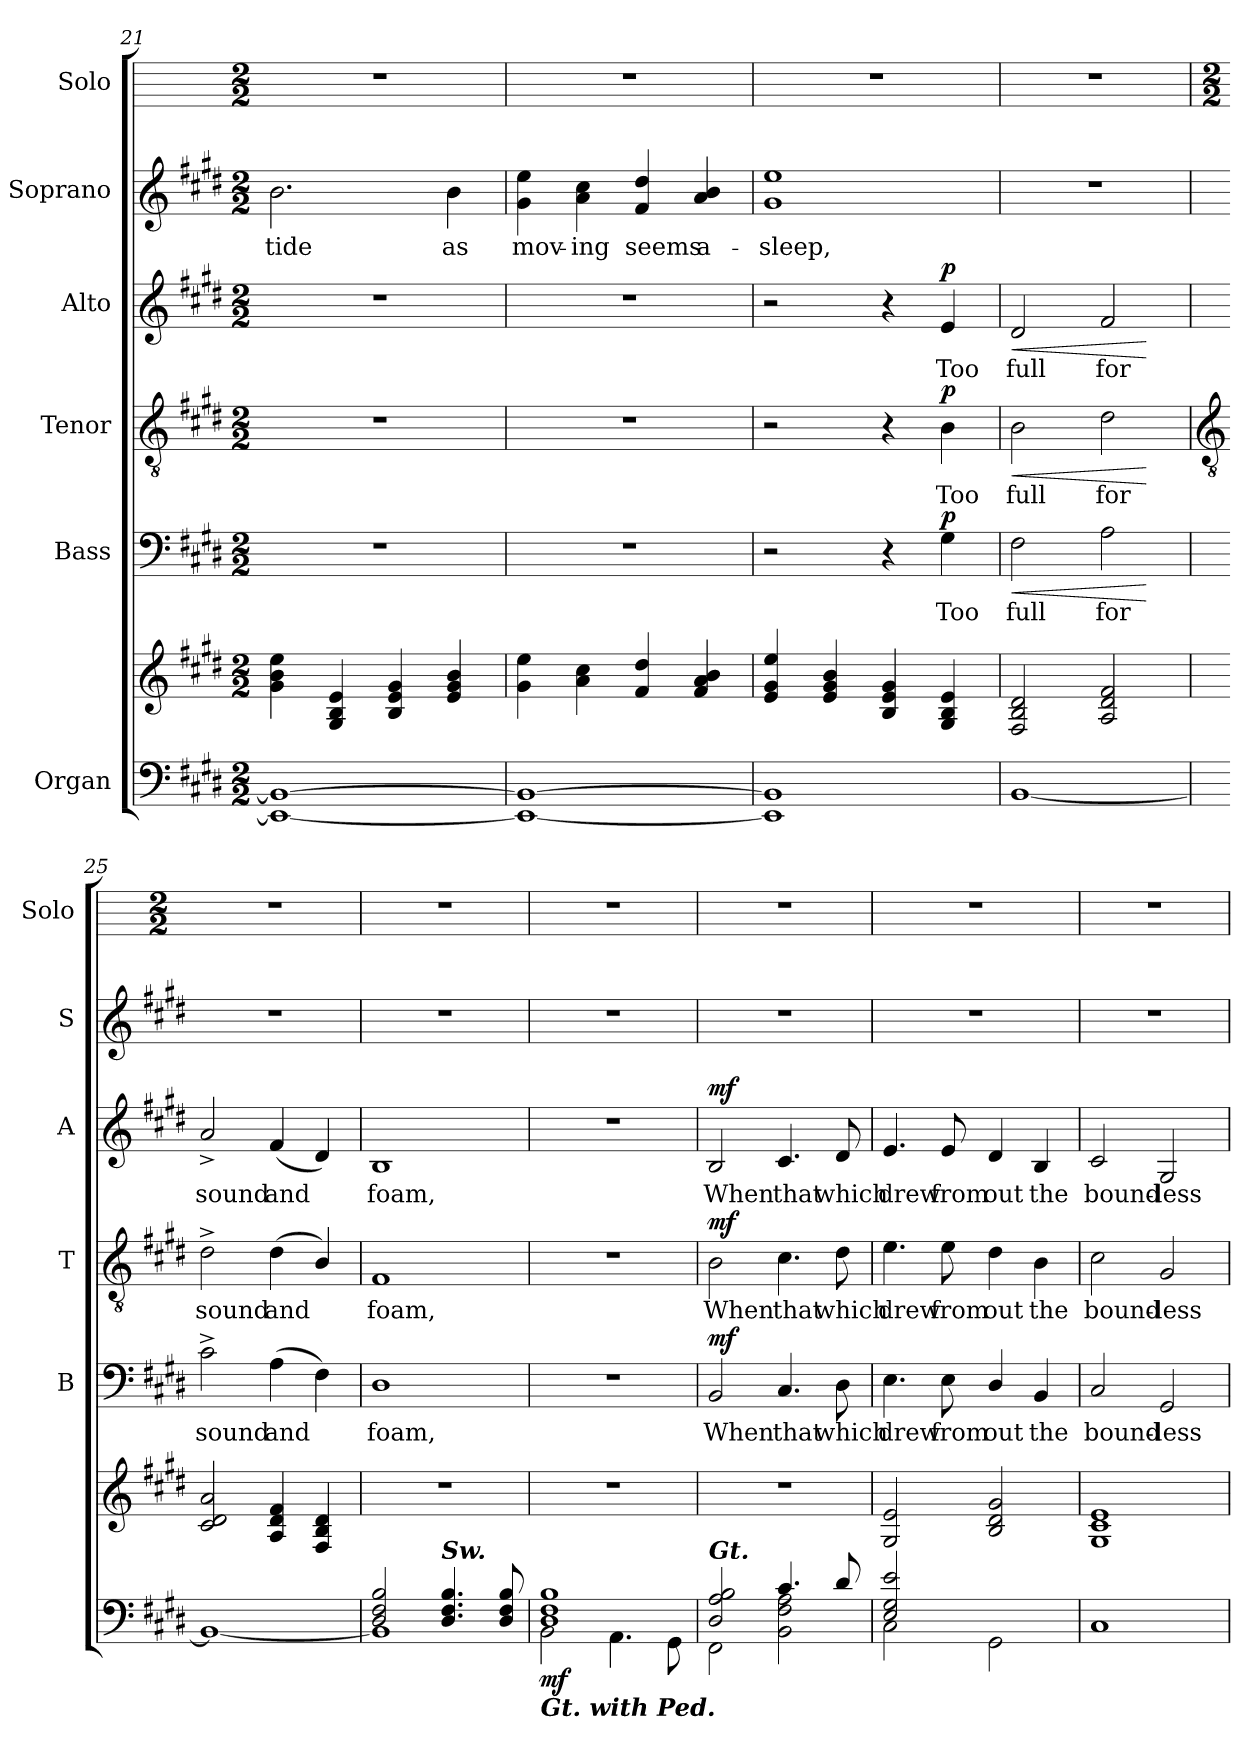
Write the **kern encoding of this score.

**kern	**kern	**dynam	**kern	**text	**dynam	**kern	**text	**dynam	**kern	**text	**dynam	**kern	**text	**kern
*part6	*part6	*part6	*part5	*part5	*part5	*part4	*part4	*part4	*part3	*part3	*part3	*part2	*part2	*part1
*staff7	*staff6	*staff6/7	*staff5	*staff5	*staff5	*staff4	*staff4	*staff4	*staff3	*staff3	*staff3	*staff2	*staff2	*staff1
*I"Organ	*	*	*I"Bass	*	*	*I"Tenor	*	*	*I"Alto	*	*	*I"Soprano	*	*I"Solo
*	*	*	*I'B	*	*	*I'T	*	*	*I'A	*	*	*I'S	*	*I'Solo
*clefF4	*clefG2	*	*clefF4	*	*	*clefGv2	*	*	*clefG2	*	*	*clefG2	*	*
*k[f#c#g#d#]	*k[f#c#g#d#]	*	*k[f#c#g#d#]	*	*	*k[f#c#g#d#]	*	*	*k[f#c#g#d#]	*	*	*k[f#c#g#d#]	*	*
*E:	*E:	*	*E:	*	*	*E:	*	*	*E:	*	*	*E:	*	*
*M2/2	*M2/2	*	*M2/2	*	*	*M2/2	*	*	*M2/2	*	*	*M2/2	*	*M2/2
=21	=21	=21	=21	=21	=21	=21	=21	=21	=21	=21	=21	=21	=21	=21
!	!	!	!	!	!	!	!	!	!	!	!	!	!LO:LY:b	!
1EE_ 1BB_	4g# 4b 4ee	.	1r	.	.	1r	.	.	1r	.	.	2.b	tide	1r
.	4G# 4B 4e	.	.	.	.	.	.	.	.	.	.	.	.	.
.	4B 4e 4g#	.	.	.	.	.	.	.	.	.	.	.	.	.
!	!	!	!	!	!	!	!	!	!	!	!	!	!LO:LY:b	!
.	4e 4g# 4b	.	.	.	.	.	.	.	.	.	.	4b	as	.
=22	=22	=22	=22	=22	=22	=22	=22	=22	=22	=22	=22	=22	=22	=22
!	!	!	!	!	!	!	!	!	!	!	!	!	!LO:LY:b	!
1EE_ 1BB_	4g# 4ee	.	1r	.	.	1r	.	.	1r	.	.	4g# 4ee	mov-	1r
!	!	!	!	!	!	!	!	!	!	!	!	!	!LO:LY:b	!
.	4a 4cc#	.	.	.	.	.	.	.	.	.	.	4a 4cc#	-ing	.
!	!	!	!	!	!	!	!	!	!	!	!	!	!LO:LY:b	!
.	4f# 4dd#	.	.	.	.	.	.	.	.	.	.	4f# 4dd#	seems	.
!	!	!	!	!	!	!	!	!	!	!	!	!	!LO:LY:b	!
.	4f# 4a 4b	.	.	.	.	.	.	.	.	.	.	4a 4b	a-	.
=23	=23	=23	=23	=23	=23	=23	=23	=23	=23	=23	=23	=23	=23	=23
!	!	!	!	!	!	!	!	!	!	!	!	!	!LO:LY:b	!
1EE] 1BB]	4e 4g# 4ee	.	2r	.	.	2r	.	.	2r	.	.	1g# 1ee	-sleep,	1r
.	4e 4g# 4b	.	.	.	.	.	.	.	.	.	.	.	.	.
.	4B 4e 4g#	.	4r	.	.	4r	.	.	4r	.	.	.	.	.
!	!	!	!	!LO:LY:b	!LO:DY:b	!	!LO:LY:b	!LO:DY:b	!	!LO:LY:b	!LO:DY:b	!	!	!
.	4G# 4B 4e	.	4G#	Too	p	4B	Too	p	4e	Too	p	.	.	.
=24	=24	=24	=24	=24	=24	=24	=24	=24	=24	=24	=24	=24	=24	=24
!	!	!	!	!LO:LY:b	!LO:HP:b	!	!LO:LY:b	!LO:HP:b	!	!LO:LY:b	!LO:HP:b	!	!	!
[1BB	2F# 2B 2d#	.	2F#	full	<	2B	full	<	2d#	full	<	1r	.	1r
!	!	!	!	!LO:LY:b	!	!	!LO:LY:b	!	!	!LO:LY:b	!	!	!	!
.	2A 2d# 2f#	.	2A	for	.	2d#	for	.	2f#	for	.	.	.	.
.	.	.	.	.	[	.	.	[	.	.	[	.	.	.
!!LO:LB:g=z
=25	=25	=25	=25	=25	=25	=25	=25	=25	=25	=25	=25	=25	=25	=25
*	*	*	*	*	*	*clefGv2	*	*	*	*	*	*	*	*
*	*	*	*	*	*	*	*	*	*	*	*	*	*	*M2/2
*^	*	*	*	*	*	*	*	*	*	*	*	*	*	*
!	!	!	!	!	!LO:LY:b	!	!	!LO:LY:b	!	!	!LO:LY:b	!	!	!	!
1ryy	1BB\_	2c# 2d# 2a	.	2c#^	sound	.	2d#^	sound	.	2a^	sound	.	1r	.	1r
!	!	!	!	!	!LO:LY:b	!	!	!LO:LY:b	!	!	!LO:LY:b	!	!	!	!
.	.	4A 4d# 4f#	.	(>4A	and	.	(<4d#	and	.	(<4f#	and	.	.	.	.
.	.	4F# 4B 4d#	.	4F#)	.	.	4B/)	.	.	4d#)	.	.	.	.	.
=26	=26	=26	=26	=26	=26	=26	=26	=26	=26	=26	=26	=26	=26	=26	=26
!	!	!	!	!	!LO:LY:b	!	!	!LO:LY:b	!	!	!LO:LY:b	!	!	!	!
2D#/ 2F#/ 2B/	1BB\]	1r	.	1D#	foam,	.	1F#	foam,	.	1B	foam,	.	1r	.	1r
!LO:TX:a:Bi:t=Sw.	!	!	!	!	!	!	!	!	!	!	!	!	!	!	!
4.D#/ 4.F#/ 4.B/	.	.	.	.	.	.	.	.	.	.	.	.	.	.	.
8D#/ 8F#/ 8B/	.	.	.	.	.	.	.	.	.	.	.	.	.	.	.
=27	=27	=27	=27	=27	=27	=27	=27	=27	=27	=27	=27	=27	=27	=27	=27
!LO:TX:b:Bi:t=Gt. with Ped.	!	!	!	!	!	!	!	!	!	!	!	!	!	!	!
!	!	!	!LO:DY:b=2	!	!	!	!	!	!	!	!	!	!	!	!
1D#/ 1F#/ 1B/	2BB\	1r	mf	1r	.	.	1r	.	.	1r	.	.	1r	.	1r
.	4.AA\	.	.	.	.	.	.	.	.	.	.	.	.	.	.
.	8GG#\	.	.	.	.	.	.	.	.	.	.	.	.	.	.
=28	=28	=28	=28	=28	=28	=28	=28	=28	=28	=28	=28	=28	=28	=28	=28
!LO:TX:a:Bi:t=Gt.	!	!	!	!	!	!	!	!	!	!	!	!	!	!	!
!	!	!	!	!	!LO:LY:b	!LO:DY:b	!	!LO:LY:b	!LO:DY:b	!	!LO:LY:b	!LO:DY:b	!	!	!
2D#/ 2A/ 2B/	2FF#\	1r	.	2BB	When	mf	2B	When	mf	2B	When	mf	1r	.	1r
!	!	!	!	!	!LO:LY:b	!	!	!LO:LY:b	!	!	!LO:LY:b	!	!	!	!
4.c#/	2BB\ 2F#\ 2A\	.	.	4.C#	that	.	4.c#	that	.	4.c#	that	.	.	.	.
!	!	!	!	!	!LO:LY:b	!	!	!LO:LY:b	!	!	!LO:LY:b	!	!	!	!
8d#/	.	.	.	8D#	which	.	8d#	which	.	8d#	which	.	.	.	.
=29	=29	=29	=29	=29	=29	=29	=29	=29	=29	=29	=29	=29	=29	=29	=29
!	!	!	!	!	!LO:LY:b	!	!	!LO:LY:b	!	!	!LO:LY:b	!	!	!	!
2E/ 2G#/ 2e/	2C#\	2G# 2e	.	4.E	drew	.	4.e	drew	.	4.e	drew	.	1r	.	1r
!	!	!	!	!	!LO:LY:b	!	!	!LO:LY:b	!	!	!LO:LY:b	!	!	!	!
.	.	.	.	8E	from	.	8e	from	.	8e	from	.	.	.	.
!	!	!	!	!	!LO:LY:b	!	!	!LO:LY:b	!	!	!LO:LY:b	!	!	!	!
2ryy	2GG#\	2B 2d# 2g#	.	4D#/	out	.	4d#	out	.	4d#	out	.	.	.	.
!	!	!	!	!	!LO:LY:b	!	!	!LO:LY:b	!	!	!LO:LY:b	!	!	!	!
.	.	.	.	4BB	the	.	4B	the	.	4B	the	.	.	.	.
=30	=30	=30	=30	=30	=30	=30	=30	=30	=30	=30	=30	=30	=30	=30	=30
!	!	!	!	!	!LO:LY:b	!	!	!LO:LY:b	!	!	!LO:LY:b	!	!	!	!
1ryy	1C#\	1G# 1c# 1e	.	2C#	bound-	.	2c#	bound-	.	2c#	bound-	.	1r	.	1r
!	!	!	!	!	!LO:LY:b	!	!	!LO:LY:b	!	!	!LO:LY:b	!	!	!	!
.	.	.	.	2GG#	-less	.	2G#	-less	.	2G#	-less	.	.	.	.
*v	*v	*	*	*	*	*	*	*	*	*	*	*	*	*	*
=	=	=	=	=	=	=	=	=	=	=	=	=	=	=
*-	*-	*-	*-	*-	*-	*-	*-	*-	*-	*-	*-	*-	*-	*-
